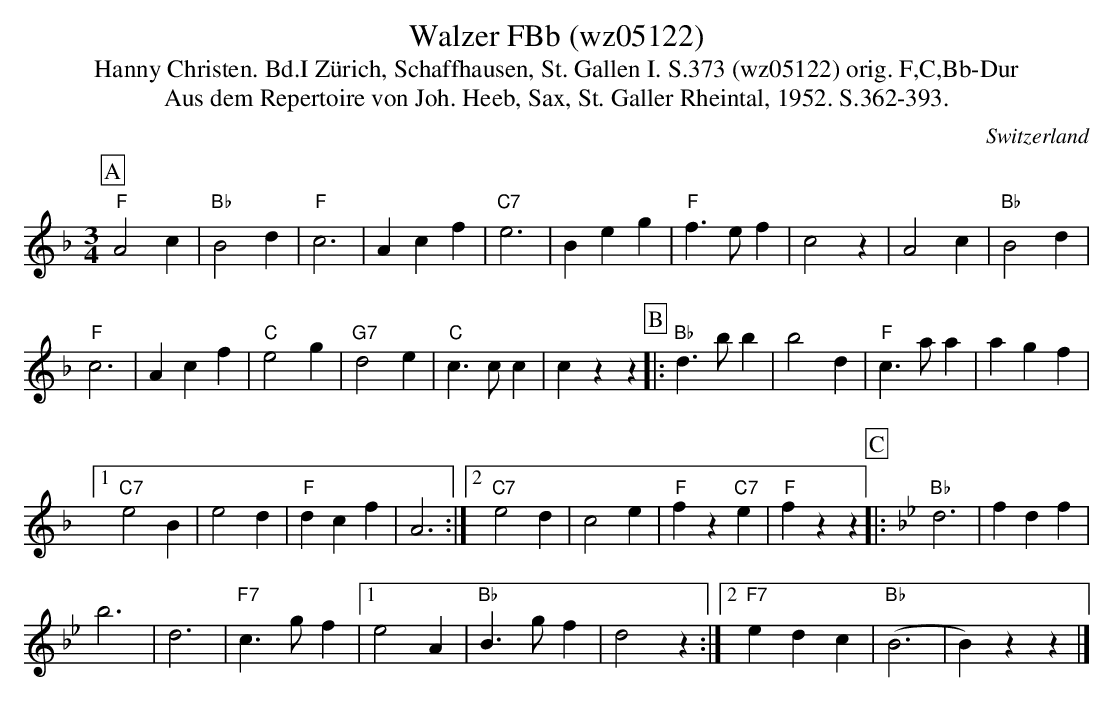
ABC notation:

X:1
T: Walzer FBb (wz05122)
T:Hanny Christen. Bd.I Zürich, Schaffhausen, St. Gallen I. S.373 (wz05122) orig. F,C,Bb-Dur
T: Aus dem Repertoire von Joh. Heeb, Sax, St. Galler Rheintal, 1952. S.362-393.
M:3/4
L:1/4
O:Switzerland
K:F major
[P:A] "F"A2c | "Bb"B2d | "F"c3 | Acf | "C7"e3 | Beg | "F"f>ef | c2z | A2c | "Bb"B2d |
"F"c3 | Acf | "C"e2g | "G7"d2e | "C"c>cc | czz [P:B] |: "Bb"d>bb | b2d | "F"c>aa | agf |1
"C7"e2B | e2d | "F"dcf |A3 :|2 "C7"e2d | c2e | "F"fz"C7"e | "F"fzz [P:C] [K:Bb] |: "Bb"d3 | fdf |
b3 | d3 | "F7"c>gf |1 e2A | "Bb"B>gf | d2z :|2 "F7"edc | "Bb"(B3 | B)zz |]
